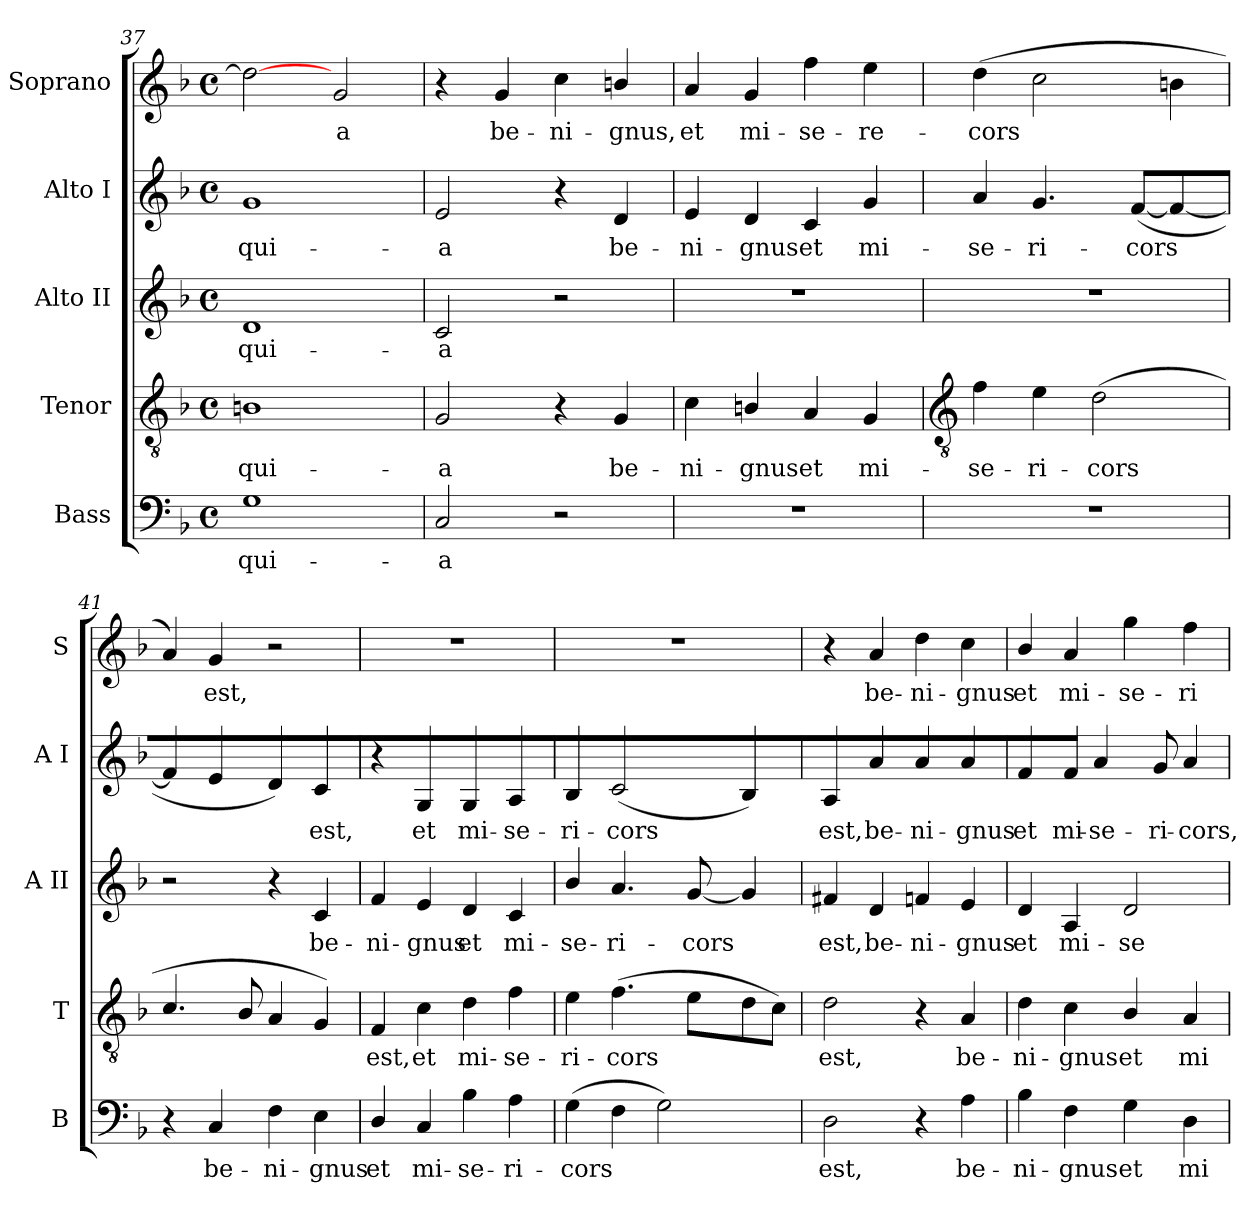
**kern	**text	**kern	**text	**kern	**text	**kern	**text	**kern	**text
*part5	*part5	*part4	*part4	*part3	*part3	*part2	*part2	*part1	*part1
*staff5	*staff5	*staff4	*staff4	*staff3	*staff3	*staff2	*staff2	*staff1	*staff1
*I"Bass	*	*I"Tenor	*	*I"Alto II	*	*I"Alto I	*	*I"Soprano	*
*I'B	*	*I'T	*	*I'A II	*	*I'A I	*	*I'S	*
*clefF4	*	*clefGv2	*	*clefG2	*	*clefG2	*	*clefG2	*
*k[b-]	*	*k[b-]	*	*k[b-]	*	*k[b-]	*	*k[b-]	*
*F:	*	*F:	*	*F:	*	*F:	*	*F:	*
*M4/4	*	*M4/4	*	*M4/4	*	*M4/4	*	*M4/4	*
*met(c)	*	*met(c)	*	*met(c)	*	*met(c)	*	*met(c)	*
=37	=37	=37	=37	=37	=37	=37	=37	=37	=37
!	!LO:LY:b	!	!LO:LY:b	!	!LO:LY:b	!	!LO:LY:b	!	!
1G	qui-	1Bn	qui-	1d	qui-	1g	qui-	2dd_	.
!	!	!	!	!	!	!	!	!	!LO:LY:b
.	.	.	.	.	.	.	.	2g	a
=38	=38	=38	=38	=38	=38	=38	=38	=38	=38
!	!LO:LY:b	!	!LO:LY:b	!	!LO:LY:b	!	!LO:LY:b	!	!
2C	-a	2G	-a	2c	-a	2e	-a	4r	.
!	!	!	!	!	!	!	!	!	!LO:LY:b
.	.	.	.	.	.	.	.	4g	be-
!	!	!	!	!	!	!	!	!	!LO:LY:b
2r	.	4r	.	2r	.	4r	.	4cc	-ni-
!	!	!	!LO:LY:b	!	!	!	!LO:LY:b	!	!LO:LY:b
.	.	4G	be-	.	.	4d	be-	4bn/	-gnus,
=39	=39	=39	=39	=39	=39	=39	=39	=39	=39
!	!	!	!LO:LY:b	!	!	!	!LO:LY:b	!	!LO:LY:b
1r	.	4c	-ni-	1r	.	4e	-ni-	4a	et
!	!	!	!LO:LY:b	!	!	!	!LO:LY:b	!	!LO:LY:b
.	.	4Bn/	-gnus	.	.	4d	-gnus	4g	mi-
!	!	!	!LO:LY:b	!	!	!	!LO:LY:b	!	!LO:LY:b
.	.	4A	et	.	.	4c	et	4ff	-se-
!	!	!	!LO:LY:b	!	!	!	!LO:LY:b	!	!LO:LY:b
.	.	4G	mi-	.	.	4g	mi-	4ee	-re-
!!LO:LB:g=z
=40	=40	=40	=40	=40	=40	=40	=40	=40	=40
*	*	*clefGv2	*	*	*	*	*	*	*
!	!	!	!LO:LY:b	!	!	!	!LO:LY:b	!	!LO:LY:b
1r	.	4f	-se-	1r	.	4a	-se-	(>4dd	-cors
!	!	!	!LO:LY:b	!	!	!	!LO:LY:b	!	!
.	.	4e	-ri-	.	.	4.g	-ri-	2cc	.
!	!	!	!LO:LY:b	!	!	!	!	!	!
.	.	(<2d	-cors	.	.	.	.	.	.
!	!	!	!	!	!	!	!LO:LY:b	!	!
.	.	.	.	.	.	(<[8fL	-cors	.	.
.	.	.	.	.	.	4f_	.	4bn	.
=41	=41	=41	=41	=41	=41	=41	=41	=41	=41
4r	.	4.c/	.	2r	.	4f]	.	4a)	.
!	!LO:LY:b	!	!	!	!	!	!	!	!LO:LY:b
4C	be-	.	.	.	.	4e	.	4g	est,
.	.	8B-/	.	.	.	.	.	.	.
!	!LO:LY:b	!	!	!	!	!	!	!	!
4F	-ni-	4A	.	4r	.	4d)	.	2r	.
!	!LO:LY:b	!	!	!	!LO:LY:b	!	!LO:LY:b	!	!
4E	-gnus	4G)	.	4c	be-	4c	est,	.	.
=42	=42	=42	=42	=42	=42	=42	=42	=42	=42
!	!LO:LY:b	!	!LO:LY:b	!	!LO:LY:b	!	!	!	!
4D/	et	4F	est,	4f	-ni-	4r	.	1r	.
!	!LO:LY:b	!	!LO:LY:b	!	!LO:LY:b	!	!LO:LY:b	!	!
4C	mi-	4c	et	4e	-gnus	4G	et	.	.
!	!LO:LY:b	!	!LO:LY:b	!	!LO:LY:b	!	!LO:LY:b	!	!
4B-	-se-	4d	mi-	4d	et	4G	mi-	.	.
!	!LO:LY:b	!	!LO:LY:b	!	!LO:LY:b	!	!LO:LY:b	!	!
4A	-ri-	4f	-se-	4c	mi-	4A	-se-	.	.
=43	=43	=43	=43	=43	=43	=43	=43	=43	=43
!	!LO:LY:b	!	!LO:LY:b	!	!LO:LY:b	!	!LO:LY:b	!	!
(>4G	-cors	4e	-ri-	4b-/	-se-	4B-	-ri-	1r	.
!	!	!	!LO:LY:b	!	!LO:LY:b	!	!LO:LY:b	!	!
4F	.	(>4.f	-cors	4.a	-ri-	(<2c	-cors	.	.
2G)	.	.	.	.	.	.	.	.	.
!	!	!	!	!	!LO:LY:b	!	!	!	!
.	.	8eL	.	[8gL	-cors	.	.	.	.
.	.	8d	.	4g]	.	4B-)	.	.	.
.	.	8cJ)	.	.	.	.	.	.	.
=44	=44	=44	=44	=44	=44	=44	=44	=44	=44
!	!LO:LY:b	!	!LO:LY:b	!	!LO:LY:b	!	!LO:LY:b	!	!
2D	est,	2d	est,	4f#X	est,	4A	est,	4r	.
!	!	!	!	!	!LO:LY:b	!	!LO:LY:b	!	!LO:LY:b
.	.	.	.	4d	be-	4a	be-	4a	be-
!	!	!	!	!	!LO:LY:b	!	!LO:LY:b	!	!LO:LY:b
4r	.	4r	.	4fn	-ni-	4a	-ni-	4dd	-ni-
!	!LO:LY:b	!	!LO:LY:b	!	!LO:LY:b	!	!LO:LY:b	!	!LO:LY:b
4A	be-	4A	be-	4e	-gnus	4a	-gnus	4cc	-gnus
=45	=45	=45	=45	=45	=45	=45	=45	=45	=45
!	!LO:LY:b	!	!LO:LY:b	!	!LO:LY:b	!	!LO:LY:b	!	!LO:LY:b
4B-	-ni-	4d	-ni-	4d	et	4f	et	4b-/	et
!	!LO:LY:b	!	!LO:LY:b	!	!LO:LY:b	!	!LO:LY:b	!	!LO:LY:b
4F	-gnus	4c	-gnus	4A	mi-	8fJ	mi-	4a	mi-
!	!	!	!	!	!	!	!LO:LY:b	!	!
.	.	.	.	.	.	4a	-se-	.	.
!	!LO:LY:b	!	!LO:LY:b	!	!LO:LY:b	!	!	!	!LO:LY:b
4G	et	4B-/	et	2d	-se-	.	.	4gg	-se-
!	!	!	!	!	!	!	!LO:LY:b	!	!
.	.	.	.	.	.	8g	-ri-	.	.
!	!LO:LY:b	!	!LO:LY:b	!	!	!	!LO:LY:b	!	!LO:LY:b
4D	mi-	4A	mi-	.	.	4a	-cors,	4ff	-ri-
=	=	=	=	=	=	=	=	=	=
*-	*-	*-	*-	*-	*-	*-	*-	*-	*-
